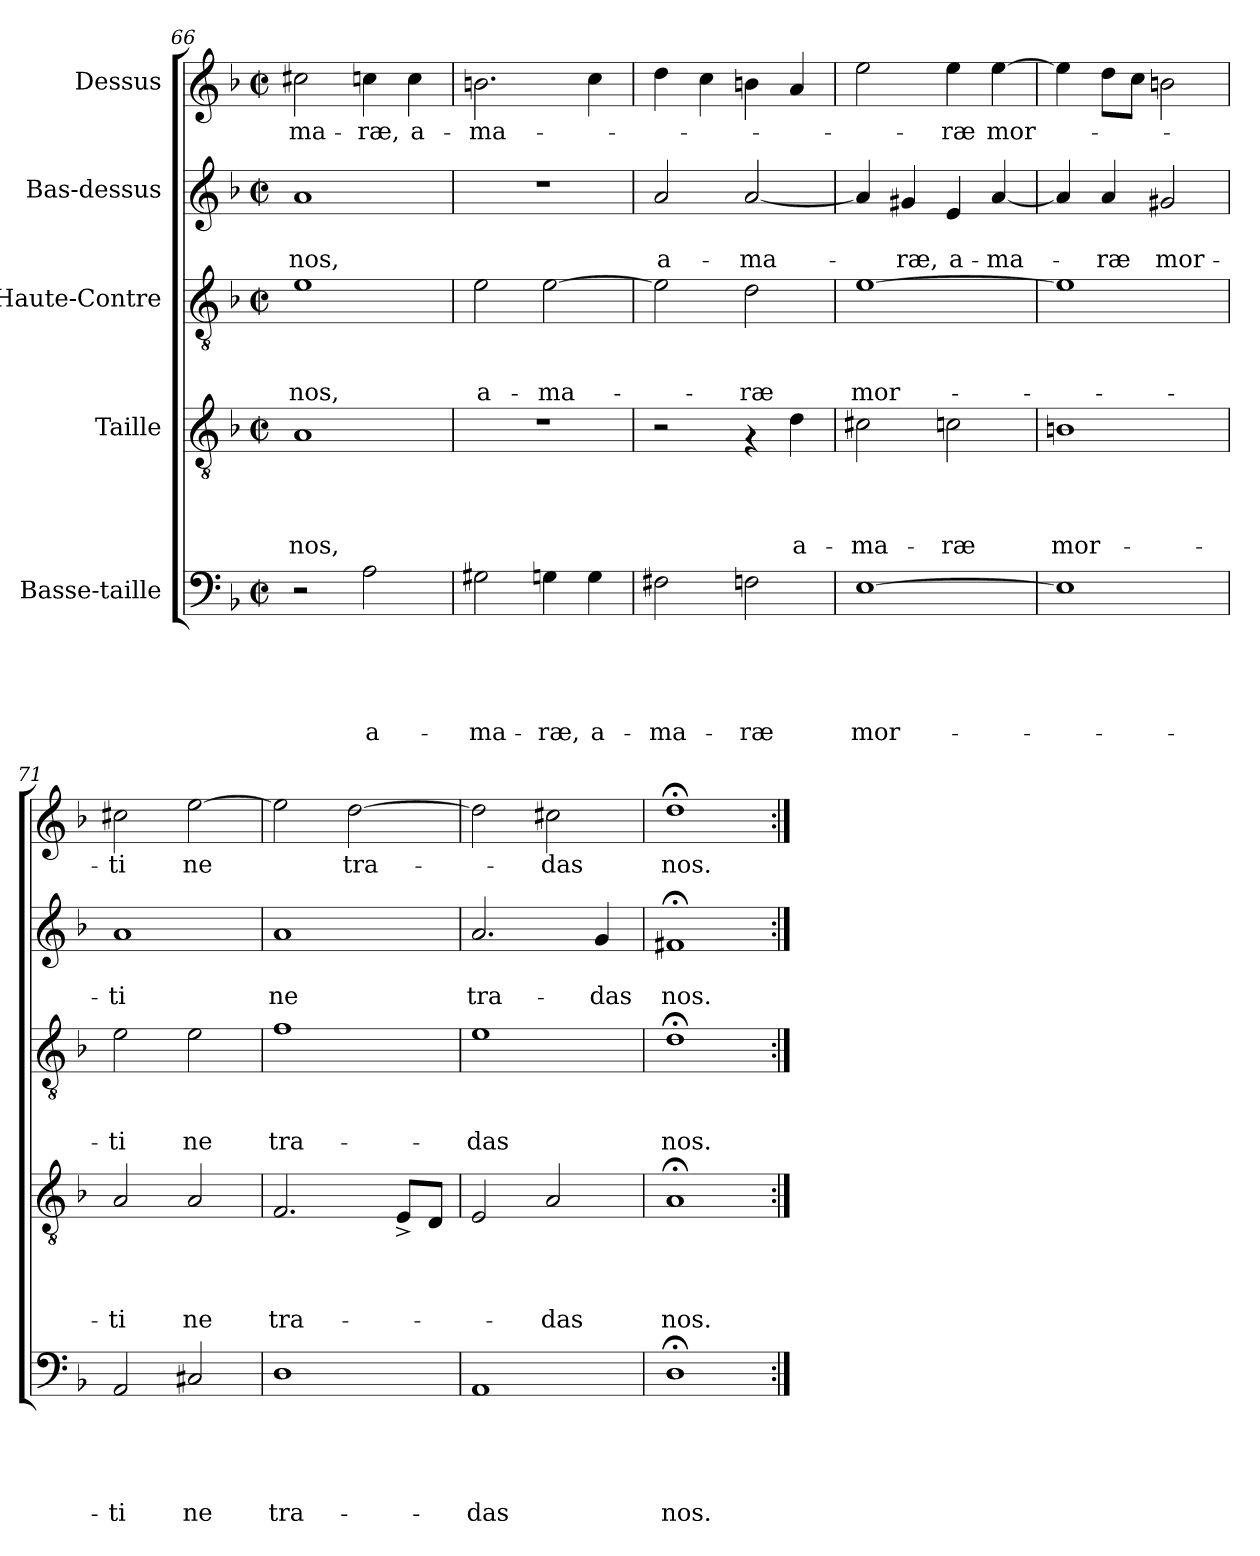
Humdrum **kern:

**kern	**text	**text	**text	**text	**text	**kern	**text	**text	**text	**text	**kern	**text	**text	**text	**kern	**text	**text	**kern	**text
*part5	*part5	*part5	*part5	*part5	*part5	*part4	*part4	*part4	*part4	*part4	*part3	*part3	*part3	*part3	*part2	*part2	*part2	*part1	*part1
*staff5	*staff5	*staff5	*staff5	*staff5	*staff5	*staff4	*staff4	*staff4	*staff4	*staff4	*staff3	*staff3	*staff3	*staff3	*staff2	*staff2	*staff2	*staff1	*staff1
*I"Basse-taille	*	*	*	*	*	*I"Taille	*	*	*	*	*I"Haute-Contre	*	*	*	*I"Bas-dessus	*	*	*I"Dessus	*
*clefF4	*	*	*	*	*	*clefGv2	*	*	*	*	*clefGv2	*	*	*	*clefG2	*	*	*clefG2	*
*k[b-]	*	*	*	*	*	*k[b-]	*	*	*	*	*k[b-]	*	*	*	*k[b-]	*	*	*k[b-]	*
*F:	*	*	*	*	*	*F:	*	*	*	*	*F:	*	*	*	*F:	*	*	*F:	*
*M2/2	*	*	*	*	*	*M2/2	*	*	*	*	*M2/2	*	*	*	*M2/2	*	*	*M2/2	*
*met(c|)	*	*	*	*	*	*met(c|)	*	*	*	*	*met(c|)	*	*	*	*met(c|)	*	*	*met(c|)	*
=66	=66	=66	=66	=66	=66	=66	=66	=66	=66	=66	=66	=66	=66	=66	=66	=66	=66	=66	=66
!	!	!	!	!	!	!	!	!	!	!LO:LY:b	!	!	!	!LO:LY:b	!	!	!LO:LY:b	!	!LO:LY:b
2r	.	.	.	.	.	1A	.	.	.	nos,	1e	.	.	nos,	1a	.	nos,	2cc#X\	-ma-
!	!	!	!	!	!LO:LY:b	!	!	!	!	!	!	!	!	!	!	!	!	!	!LO:LY:b
2A\	.	.	.	.	a-	.	.	.	.	.	.	.	.	.	.	.	.	4ccn\	-ræ,
!	!	!	!	!	!	!	!	!	!	!	!	!	!	!	!	!	!	!	!LO:LY:b
.	.	.	.	.	.	.	.	.	.	.	.	.	.	.	.	.	.	4cc\	a-
=67	=67	=67	=67	=67	=67	=67	=67	=67	=67	=67	=67	=67	=67	=67	=67	=67	=67	=67	=67
!	!	!	!	!	!LO:LY:b	!	!	!	!	!	!	!	!	!LO:LY:b	!	!	!	!	!LO:LY:b
2G#X\	.	.	.	.	-ma-	1r	.	.	.	.	2e\	.	.	a-	1r	.	.	2.bn\	-ma-
!	!	!	!	!	!LO:LY:b	!	!	!	!	!	!	!	!	!LO:LY:b	!	!	!	!	!
4Gn\	.	.	.	.	-ræ,	.	.	.	.	.	[>2e\	.	.	-ma-	.	.	.	.	.
!	!	!	!	!	!LO:LY:b	!	!	!	!	!	!	!	!	!	!	!	!	!	!
4G\	.	.	.	.	a-	.	.	.	.	.	.	.	.	.	.	.	.	4cc\	.
=68	=68	=68	=68	=68	=68	=68	=68	=68	=68	=68	=68	=68	=68	=68	=68	=68	=68	=68	=68
!	!	!	!	!	!LO:LY:b	!	!	!	!	!	!	!	!	!	!	!	!LO:LY:b	!	!
2F#X\	.	.	.	.	-ma-	2r	.	.	.	.	2e\]	.	.	.	2a/	.	a-	4dd\	.
.	.	.	.	.	.	.	.	.	.	.	.	.	.	.	.	.	.	4cc\	.
!	!	!	!	!	!LO:LY:b	!	!	!	!	!	!	!	!	!LO:LY:b	!	!	!LO:LY:b	!	!
2Fn\	.	.	.	.	-ræ	4rF	.	.	.	.	2d\	.	.	-ræ	[<2a/	.	-ma-	4bn\	.
!	!	!	!	!	!	!	!	!	!	!LO:LY:b	!	!	!	!	!	!	!	!	!
.	.	.	.	.	.	4d\	.	.	.	a-	.	.	.	.	.	.	.	4a/	.
!!LO:PB:g=z
=69	=69	=69	=69	=69	=69	=69	=69	=69	=69	=69	=69	=69	=69	=69	=69	=69	=69	=69	=69
!	!	!	!	!	!LO:LY:b	!	!	!	!	!LO:LY:b	!	!	!	!LO:LY:b	!	!	!	!	!
[>1E	.	.	.	.	mor-	2c#X\	.	.	.	-ma-	[>1e	.	.	mor-	4a/]	.	.	2ee\	.
!	!	!	!	!	!	!	!	!	!	!	!	!	!	!	!	!	!LO:LY:b	!	!
.	.	.	.	.	.	.	.	.	.	.	.	.	.	.	4g#X/	.	-ræ,	.	.
!	!	!	!	!	!	!	!	!	!	!LO:LY:b	!	!	!	!	!	!	!LO:LY:b	!	!LO:LY:b
.	.	.	.	.	.	2cn\	.	.	.	-ræ	.	.	.	.	4e/	.	a-	4ee\	-ræ
!	!	!	!	!	!	!	!	!	!	!	!	!	!	!	!	!	!LO:LY:b	!	!LO:LY:b
.	.	.	.	.	.	.	.	.	.	.	.	.	.	.	[<4a/	.	-ma-	[>4ee\	mor-
=70	=70	=70	=70	=70	=70	=70	=70	=70	=70	=70	=70	=70	=70	=70	=70	=70	=70	=70	=70
!	!	!	!	!	!	!	!	!	!	!LO:LY:b	!	!	!	!	!	!	!	!	!
1E]	.	.	.	.	.	1Bn	.	.	.	mor-	1e]	.	.	.	4a/]	.	.	4ee\]	.
!	!	!	!	!	!	!	!	!	!	!	!	!	!	!	!	!	!LO:LY:b	!	!
.	.	.	.	.	.	.	.	.	.	.	.	.	.	.	4a/	.	-ræ	8dd\L	.
.	.	.	.	.	.	.	.	.	.	.	.	.	.	.	.	.	.	8cc\J	.
!	!	!	!	!	!	!	!	!	!	!	!	!	!	!	!	!	!LO:LY:b	!	!
.	.	.	.	.	.	.	.	.	.	.	.	.	.	.	2g#X/	.	mor-	2bn\	.
=71	=71	=71	=71	=71	=71	=71	=71	=71	=71	=71	=71	=71	=71	=71	=71	=71	=71	=71	=71
!	!	!	!	!	!LO:LY:b	!	!	!	!	!LO:LY:b	!	!	!	!LO:LY:b	!	!	!LO:LY:b	!	!LO:LY:b
2AA/	.	.	.	.	-ti	2A/	.	.	.	-ti	2e\	.	.	-ti	1a	.	-ti	2cc#X\	-ti
!	!	!	!	!	!LO:LY:b	!	!	!	!	!LO:LY:b	!	!	!	!LO:LY:b	!	!	!	!	!LO:LY:b
2C#X/	.	.	.	.	ne	2A/	.	.	.	ne	2e\	.	.	ne	.	.	.	[>2ee\	ne
=72	=72	=72	=72	=72	=72	=72	=72	=72	=72	=72	=72	=72	=72	=72	=72	=72	=72	=72	=72
!	!	!	!	!	!LO:LY:b	!	!	!	!	!LO:LY:b	!	!	!	!LO:LY:b	!	!	!LO:LY:b	!	!
1D	.	.	.	.	tra-	2.F/	.	.	.	tra-	1f	.	.	tra-	1a	.	ne	2ee\]	.
!	!	!	!	!	!	!	!	!	!	!	!	!	!	!	!	!	!	!	!LO:LY:b
.	.	.	.	.	.	.	.	.	.	.	.	.	.	.	.	.	.	[>2dd\	tra-
.	.	.	.	.	.	8E^</L	.	.	.	.	.	.	.	.	.	.	.	.	.
.	.	.	.	.	.	8D/J	.	.	.	.	.	.	.	.	.	.	.	.	.
=73	=73	=73	=73	=73	=73	=73	=73	=73	=73	=73	=73	=73	=73	=73	=73	=73	=73	=73	=73
!	!	!	!	!	!LO:LY:b	!	!	!	!	!	!	!	!	!LO:LY:b	!	!	!LO:LY:b	!	!
1AA	.	.	.	.	-das	2E/	.	.	.	.	1e	.	.	-das	2.a/	.	tra-	2dd\]	.
!	!	!	!	!	!	!	!	!	!	!LO:LY:b	!	!	!	!	!	!	!	!	!LO:LY:b
.	.	.	.	.	.	2A/	.	.	.	-das	.	.	.	.	.	.	.	2cc#X\	-das
!	!	!	!	!	!	!	!	!	!	!	!	!	!	!	!	!	!LO:LY:b	!	!
.	.	.	.	.	.	.	.	.	.	.	.	.	.	.	4g/	.	-das	.	.
=74	=74	=74	=74	=74	=74	=74	=74	=74	=74	=74	=74	=74	=74	=74	=74	=74	=74	=74	=74
!	!	!	!	!	!LO:LY:b	!	!	!	!	!LO:LY:b	!	!	!	!LO:LY:b	!	!	!LO:LY:b	!	!LO:LY:b
1D;	.	.	.	.	nos.	1A;<	.	.	.	nos.	1d;	.	.	nos.	1f#X;	.	nos.	1dd;	nos.
=:|!	=:|!	=:|!	=:|!	=:|!	=:|!	=:|!	=:|!	=:|!	=:|!	=:|!	=:|!	=:|!	=:|!	=:|!	=:|!	=:|!	=:|!	=:|!	=:|!
*-	*-	*-	*-	*-	*-	*-	*-	*-	*-	*-	*-	*-	*-	*-	*-	*-	*-	*-	*-
